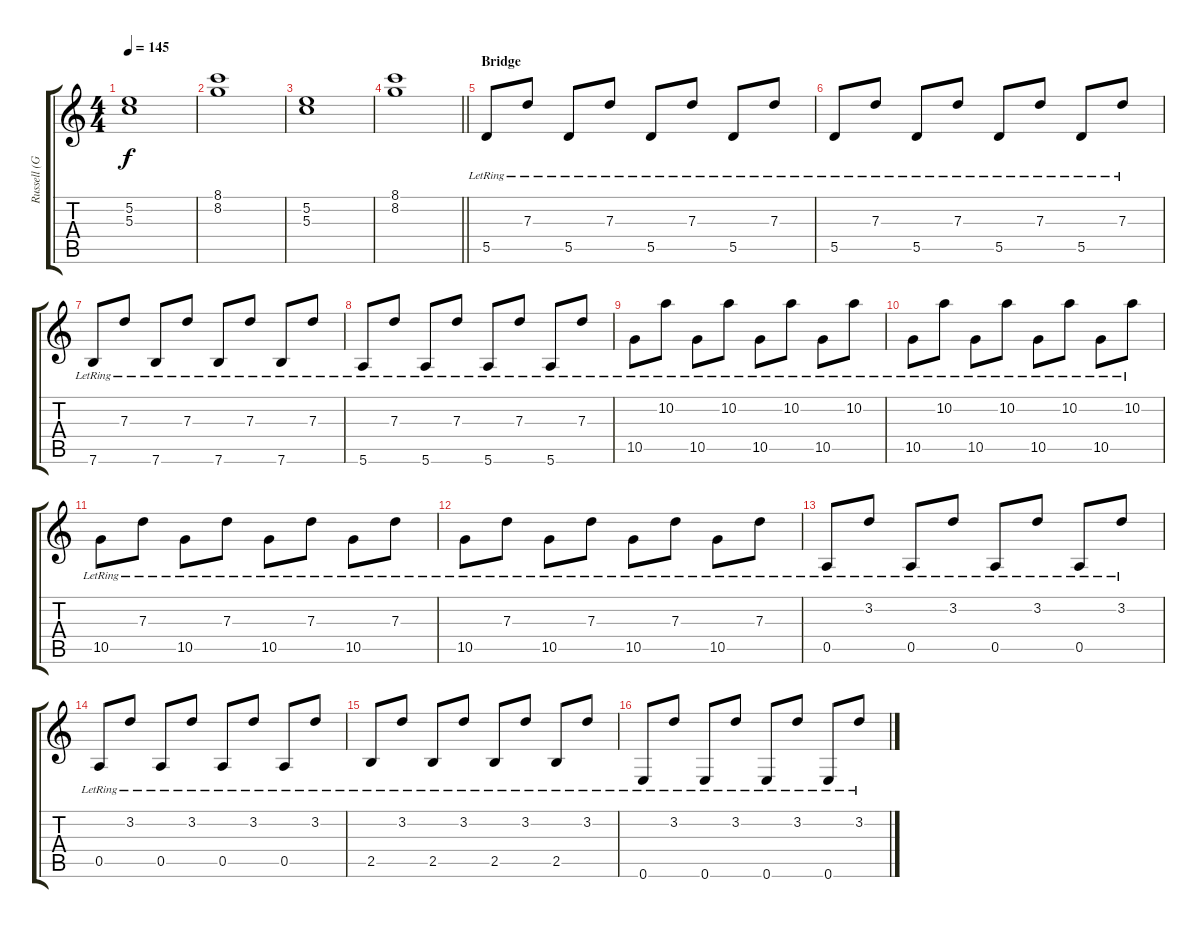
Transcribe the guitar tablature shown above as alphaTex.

\track ("Russell (Guitar 1)" "Russell (G") {instrument electricguitarjazz}
\staff {score tabs}
\tuning (E4 B3 G3 D3 A2 E2) {hide}
\ts (4 4)
\tempo 145
\clef g2
\ks c
(5.2 5.3).1{dy f} |
(8.1 8.2).1 |
(5.2 5.3).1 |
\barLineRight lightlight
(8.1 8.2).1 |
\section ("" "Bridge")
5.5{lr}.8 7.3{lr}.8 5.5{lr}.8 7.3{lr}.8 5.5{lr}.8 7.3{lr}.8 5.5{lr}.8 7.3{lr}.8 |
5.5{lr}.8 7.3{lr}.8 5.5{lr}.8 7.3{lr}.8 5.5{lr}.8 7.3{lr}.8 5.5{lr}.8 7.3{lr}.8 |
7.6{lr}.8 7.3{lr}.8 7.6{lr}.8 7.3{lr}.8 7.6{lr}.8 7.3{lr}.8 7.6{lr}.8 7.3{lr}.8 |
5.6{lr}.8 7.3{lr}.8 5.6{lr}.8 7.3{lr}.8 5.6{lr}.8 7.3{lr}.8 5.6{lr}.8 7.3{lr}.8 |
10.5{lr}.8 10.2{lr}.8 10.5{lr}.8 10.2{lr}.8 10.5{lr}.8 10.2{lr}.8 10.5{lr}.8 10.2{lr}.8 |
10.5{lr}.8 10.2{lr}.8 10.5{lr}.8 10.2{lr}.8 10.5{lr}.8 10.2{lr}.8 10.5{lr}.8 10.2{lr}.8 |
10.5{lr}.8 7.3{lr}.8 10.5{lr}.8 7.3{lr}.8 10.5{lr}.8 7.3{lr}.8 10.5{lr}.8 7.3{lr}.8 |
10.5{lr}.8 7.3{lr}.8 10.5{lr}.8 7.3{lr}.8 10.5{lr}.8 7.3{lr}.8 10.5{lr}.8 7.3{lr}.8 |
0.5{lr}.8 3.2{lr}.8 0.5{lr}.8 3.2{lr}.8 0.5{lr}.8 3.2{lr}.8 0.5{lr}.8 3.2{lr}.8 |
0.5{lr}.8 3.2{lr}.8 0.5{lr}.8 3.2{lr}.8 0.5{lr}.8 3.2{lr}.8 0.5{lr}.8 3.2{lr}.8 |
2.5{lr}.8 3.2{lr}.8 2.5{lr}.8 3.2{lr}.8 2.5{lr}.8 3.2{lr}.8 2.5{lr}.8 3.2{lr}.8 |
0.6{lr}.8 3.2{lr}.8 0.6{lr}.8 3.2{lr}.8 0.6{lr}.8 3.2{lr}.8 0.6{lr}.8 3.2{lr}.8
